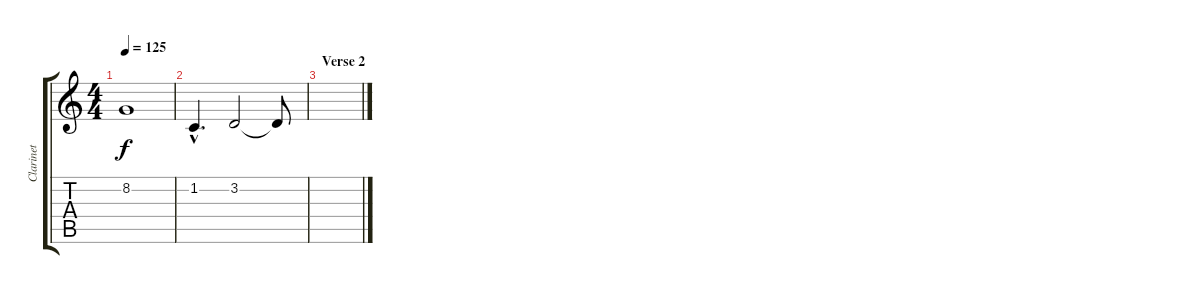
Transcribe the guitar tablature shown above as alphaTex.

\track ("Clarinet" "Clarinet") {instrument clarinet}
\staff {score tabs}
\tuning (E4 B3 G3 D3 A2 E2) {hide}
\ts (4 4)
\tempo 125
\clef g2
\ks c
8.2.1{dy f} |
1.2{hac}.4{d} 3.2.2 3.2{t}.8 |
\section ("" "Verse 2")
